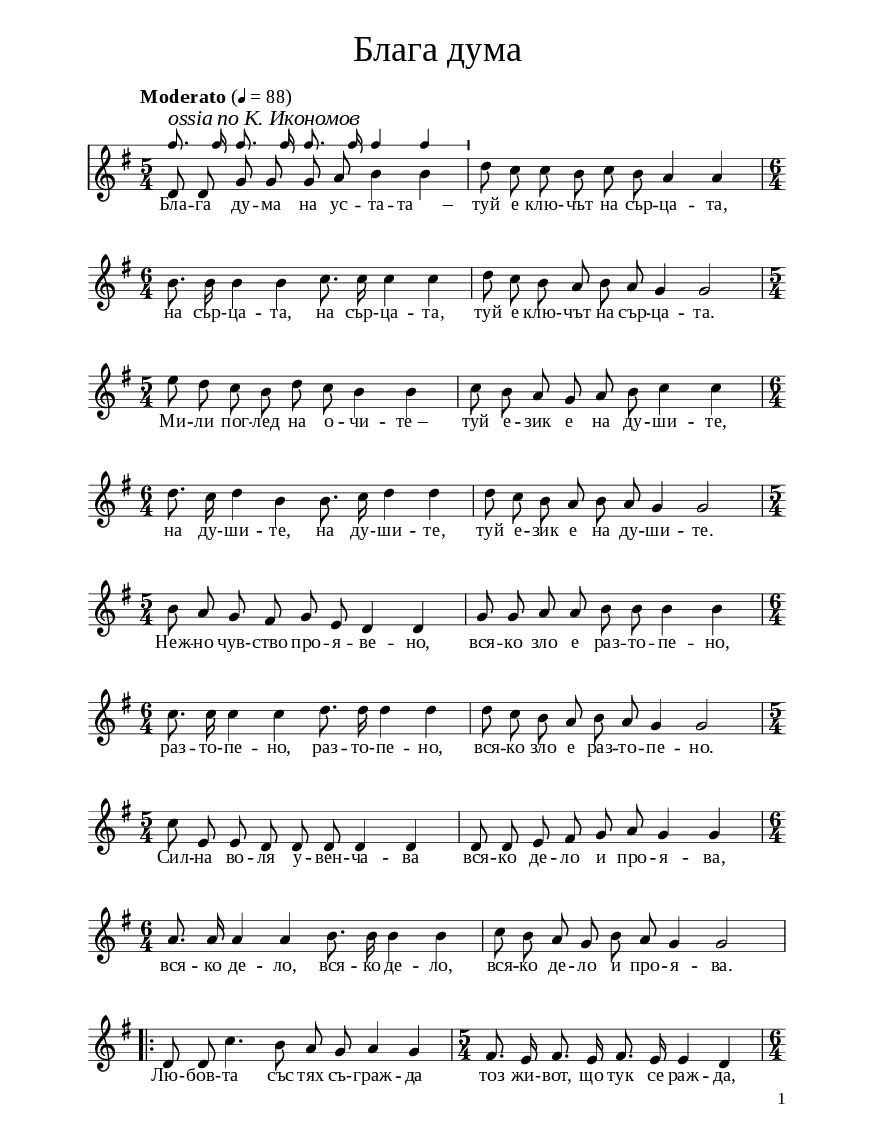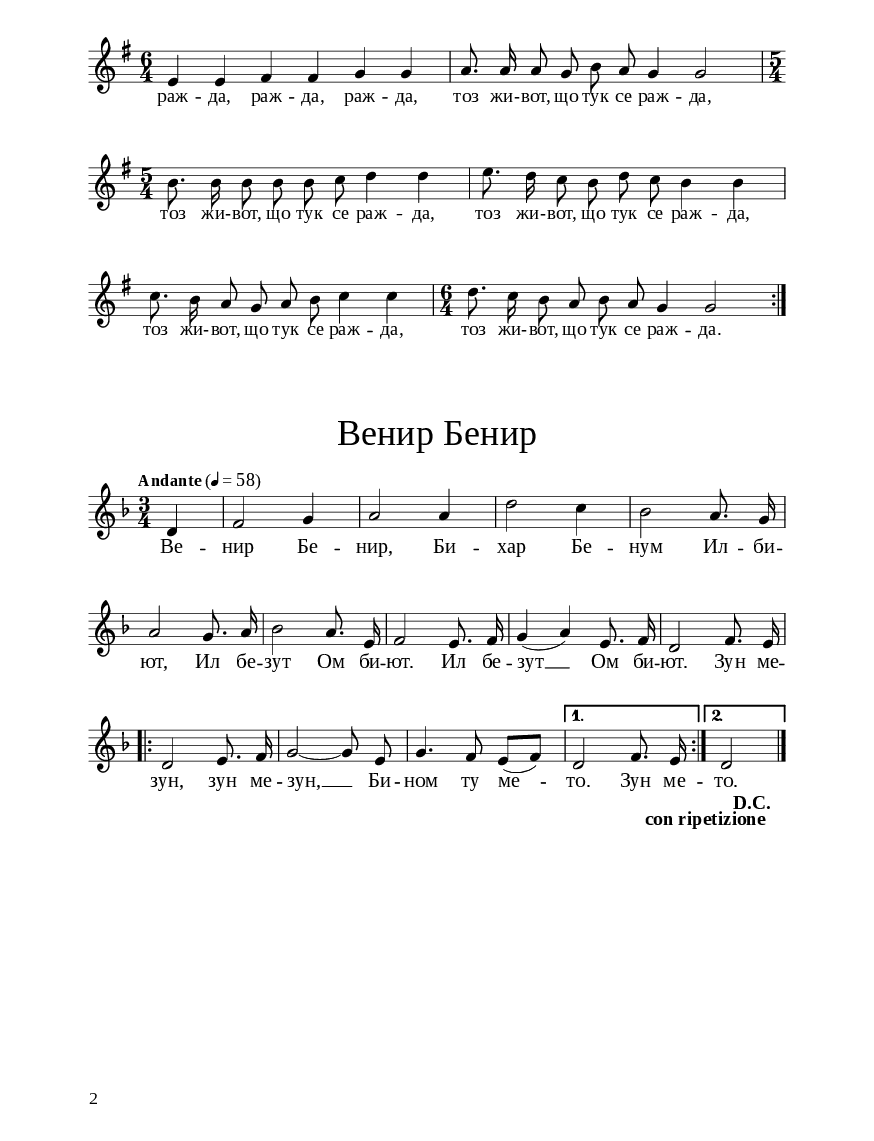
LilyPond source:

\version "2.24.3"

% include paper part and global functions
\include "include/globals.ily"

\bookpart {
  \label #'ref074
  \tocItem \markup "Блага дума"
  \include "include/bookpart-paper.ily"
  \score {
    \layout {
      indent = 0.0\cm % remove first line indentation
      ragged-last = ##f % do spread last line to fill the whole space
      \override Staff.BarLine.thick-thickness = #4 %make the end and repeat bars thiner
      \override Score.VoltaBracket.font-size = #-1.7 % make the repeat number fontsize smaller


      \context {
        \Score
        \omit BarNumber %remove bar numbers
        
        
        \override MetronomeMark.font-size = #1.5 % increase the tempo fontsize
        \override TupletNumber.font-size = #0.4 % increase the triol number

      } % context

      \context {
        % change staff size
        \Staff
        
        
        \override StaffSymbol.thickness = #0.5
        \override BarLine.hair-thickness = #1
        %\override StaffSymbol.ledger-line-thickness = #'(0 . 0)
      }

      \context {
        % adjust space between staff and lyrics and between the two lyric lines
        \Lyrics
        \override VerticalAxisGroup.nonstaff-relatedstaff-spacing = #'((minimum-distance . 4.5))
        \override VerticalAxisGroup.nonstaff-nonstaff-spacing = #'((minimum-distance . 2))
        includeGraceNotes = ##t
      }
    } % layout

    \new Staff = main \absolute {
      \clef treble
      \key g \major
      \time 5/4
      \tempoFunc "Moderato" 4 "88"
      \autoBeamOff

      <<
        { d'8 d'8 g'8 g' g' a' b'4 b' | }
        \new RhythmicStaff \with {
          \override VerticalAxisGroup.default-staff-staff-spacing =
          #'((basic-distance . 4.2)
             (padding . -20))
          \remove "Time_signature_engraver"
          alignAboveContext = #"main"
          fontSize = #-1
          \override StaffSymbol.staff-space = #(magstep -4)
          \override StaffSymbol.thickness = #(magstep -4)
          firstClef = ##f
        }
        {
          \autoBeamOff  d'8.^\markup { \huge \italic "ossia по К. Икономов"}

          d'16 g'8. g'16 g'8. a'16 b'4 b'4 |
        }
      >>

      d''8 c''8 c''8 b' c'' b' a'4 a' \break |

      \time 6/4  b'8. b'16 b'4 b' c''8. c''16 c''4 c'' | d''8 c''8 b'8 a' b' a' g'4 g'2 \break |

      \time 5/4  e''8 d''8 c''8 b' d'' c'' b'4 b' | c''8 b'8 a'8 g' a' b' c''4 c'' \break |

      \time 6/4  d''8. c''16 d''4 b' b'8. c''16 d''4 d'' | d''8 c''8 b'8 a' b' a' g'4 g'2 \break |

      \time 5/4  b'8 a'8 g'8 fis' g' e' d'4 d' | g'8 g'8 a'8 a' b' b' b'4 b' \break |

      \time 6/4  c''8. c''16 c''4 c'' d''8. d''16 d''4 d'' | d''8 c''8 b'8 a' b' a' g'4 g'2 \break |

      \time 5/4  c''8 e'8 e'8 d' d' d' d'4 d' | d'8 d'8 e'8 fis' g' a' g'4 g' | \break

      \time 6/4  a'8. a'16 a'4 a' b'8. b'16 b'4 b' | c''8 b'8 a'8 g' b' a' g'4 g'2 \break |


      \repeat volta 2 {
        d'8 d'8 c''4. b'8 a'8 g'8 a'4 g' | \time 5/4  fis'8. e'16 fis'8. e'16 fis'8. e'16 e'4 d' \break |

        \time 6/4  e'4 e' fis' fis' g' g' | a'8. a'16 a'8 g' b' a' g'4 g'2 \break |

        \time 5/4  b'8. b'16 b'8 b' b' c'' d''4 d'' | e''8. d''16 c''8 b' d'' c'' b'4 b' \break |

        c''8. b'16 a'8 g' a' b' c''4 c'' | \time 6/4  d''8. c''16 b'8 a' b' a' g'4 g'2 \break |
      }
    }

    \addlyrics {
      Бла -- га ду
      -- ма на ус -- та -- "та      –" туй е "клю-" -- чът на
      сър -- ца -- та, на "сър-" -- ца -- та, на "сър-" --
      ца -- та, туй е "клю-" -- чът на сър -- ца -- та.
      Ми -- ли пог -- лед на о -- чи -- "те –" туй е --
      зик е на ду -- ши -- те, на "ду-" -- ши -- те, на
      "ду-" -- ши -- те, туй е -- зик е на ду -- ши --
      те. Неж -- но "чув-" -- ство про -- я -- ве -- но,
      вся -- ко зло е раз -- то -- пе -- но, раз -- "то-"
      -- пе -- но, раз -- "то-" -- пе -- но, вся -- ко зло
      е раз -- то -- пе -- но. Сил -- на во -- ля у --
      вен -- ча -- ва вся -- ко де -- ло и про -- я --
      ва, вся -- ко де -- ло, вся -- ко де -- ло, вся
      -- ко де -- ло и про -- я -- ва. "Лю-" -- "бов-" -- та
      със тях "съ-" -- граж -- да тоз "жи-" -- вот, що тук
      се раж -- да, раж -- да, раж -- да, раж -- да,
      тоз "жи-" -- вот, що тук се раж -- да, тоз "жи-" --
      вот, що тук се раж -- да, тоз "жи-" -- вот, що
      тук се раж -- да, тоз "жи-" -- вот, що тук се раж
      -- да, тоз "жи-" -- вот, що тук се раж -- да.
    }

    \header {
      title = \titleFunc #'ref_desc_5 "Блага дума" "Blaga duma"
    }

    \midi{}

  } % score


  \markup \empty-two

  \label #'ref076
  \tocItem \markup "Венир Бенир"

  \score {
    \include "include/score-layout.ily"

    \new Voice \absolute {
      \clef treble
      \key d \minor
      \time 3/4
      \tempoFunc "Andante" 4 "58"
      \autoBeamOff

      \partial 4
      d'4 | f'2 g'4 | a'2 a'4 | d''2 c''4 | bes'2 a'8. g'16 \break |

      a'2 g'8. a'16 | bes'2 a'8. e'16 | f'2 e'8. f'16 | g'4 ( a' ) e'8. f'16 |  d'2 f'8. e'16 \break |

      \repeat volta 2 { d'2 e'8. f'16 | g'2 ~ g'8 e' | g'4. f'8 e' [( f' )] |} \alternative { { d'2 f'8. e'16  | } { d'2 \break \bar "|."} }
    }

    \addlyrics {
      Ве -- нир Бе
      -- нир, Би -- хар Бе -- нум Ил -- би -- ют, Ил
      бе -- зут Ом би -- ют. Ил бе -- зут __ Ом би --
      ют. Зун ме -- зун, зун ме -- зун, __ Би -- ном ту
      ме -- то. Зун ме -- то.
    }

    \header {
      title = \titleFunc #'ref_desc_7 "Венир Бенир" "Venir benir"
    }

    \midi{}

  } % score

  \markup \dc-two "D.C." "con ripetizione "




} % bookpart
